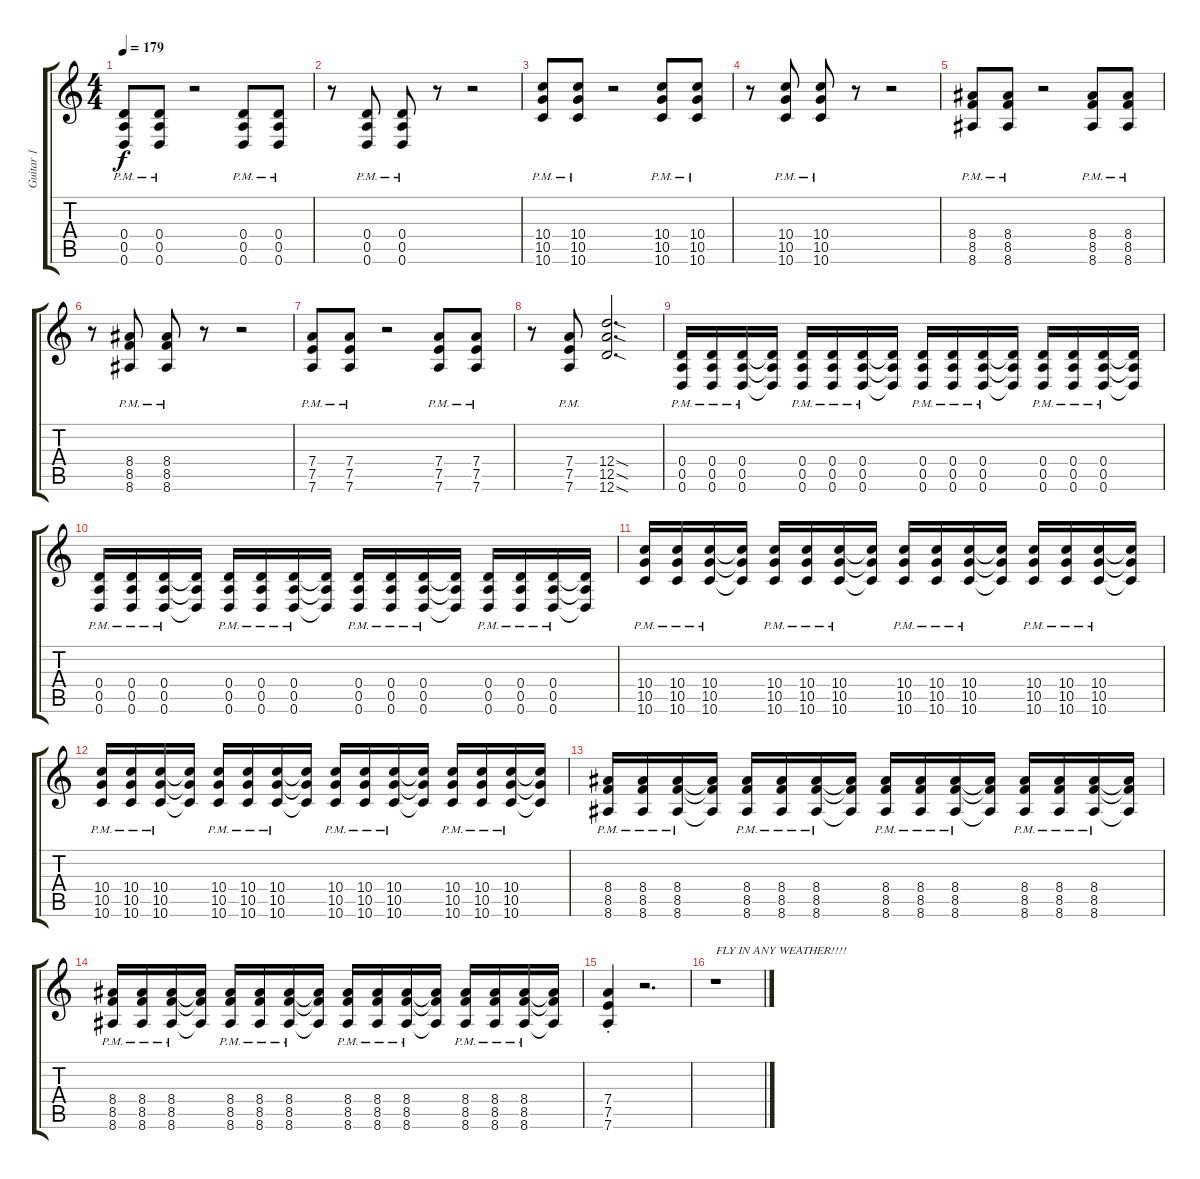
\track ("Guitar 1" "Guitar 1") {instrument distortionguitar}
\staff {score tabs}
\tuning (E4 B3 G3 D3 A2 D2) {hide}
\ts (4 4)
\tempo 179
\clef g2
\ks c
(0.4{pm} 0.5{pm} 0.6{pm}).8{dy f} (0.4{pm} 0.5{pm} 0.6{pm}).8 r.2 (0.4{pm} 0.5{pm} 0.6{pm}).8 (0.4{pm} 0.5{pm} 0.6{pm}).8 |
r.8 (0.4{pm} 0.5{pm} 0.6{pm}).8 (0.4{pm} 0.5{pm} 0.6{pm}).8 r.8 r.2 |
(10.4{pm} 10.5{pm} 10.6{pm}).8 (10.4{pm} 10.5{pm} 10.6{pm}).8 r.2 (10.4{pm} 10.5{pm} 10.6{pm}).8 (10.4{pm} 10.5{pm} 10.6{pm}).8 |
r.8 (10.4{pm} 10.5{pm} 10.6{pm}).8 (10.4{pm} 10.5{pm} 10.6{pm}).8 r.8 r.2 |
(8.4{pm} 8.5{pm} 8.6{pm}).8 (8.4{pm} 8.5{pm} 8.6{pm}).8 r.2 (8.4{pm} 8.5{pm} 8.6{pm}).8 (8.4{pm} 8.5{pm} 8.6{pm}).8 |
r.8 (8.4{pm} 8.5{pm} 8.6{pm}).8 (8.4{pm} 8.5{pm} 8.6{pm}).8 r.8 r.2 |
(7.4{pm} 7.5{pm} 7.6{pm}).8 (7.4{pm} 7.5{pm} 7.6{pm}).8 r.2 (7.4{pm} 7.5{pm} 7.6{pm}).8 (7.4{pm} 7.5{pm} 7.6{pm}).8 |
r.8 (7.4{pm} 7.5{pm} 7.6{pm}).8 (12.4{sod} 12.5{sod} 12.6{sod}).2{d} |
(0.4{pm} 0.5{pm} 0.6{pm}).16 (0.4{pm} 0.5{pm} 0.6{pm}).16 (0.4{pm} 0.5{pm} 0.6{pm}).16 (0.4{t} 0.5{t} 0.6{t}).16 (0.4{pm} 0.5{pm} 0.6{pm}).16 (0.4{pm} 0.5{pm} 0.6{pm}).16 (0.4{pm} 0.5{pm} 0.6{pm}).16 (0.4{t} 0.5{t} 0.6{t}).16 (0.4{pm} 0.5{pm} 0.6{pm}).16 (0.4{pm} 0.5{pm} 0.6{pm}).16 (0.4{pm} 0.5{pm} 0.6{pm}).16 (0.4{t} 0.5{t} 0.6{t}).16 (0.4{pm} 0.5{pm} 0.6{pm}).16 (0.4{pm} 0.5{pm} 0.6{pm}).16 (0.4{pm} 0.5{pm} 0.6{pm}).16 (0.4{t} 0.5{t} 0.6{t}).16 |
(0.4{pm} 0.5{pm} 0.6{pm}).16 (0.4{pm} 0.5{pm} 0.6{pm}).16 (0.4{pm} 0.5{pm} 0.6{pm}).16 (0.4{t} 0.5{t} 0.6{t}).16 (0.4{pm} 0.5{pm} 0.6{pm}).16 (0.4{pm} 0.5{pm} 0.6{pm}).16 (0.4{pm} 0.5{pm} 0.6{pm}).16 (0.4{t} 0.5{t} 0.6{t}).16 (0.4{pm} 0.5{pm} 0.6{pm}).16 (0.4{pm} 0.5{pm} 0.6{pm}).16 (0.4{pm} 0.5{pm} 0.6{pm}).16 (0.4{t} 0.5{t} 0.6{t}).16 (0.4{pm} 0.5{pm} 0.6{pm}).16 (0.4{pm} 0.5{pm} 0.6{pm}).16 (0.4{pm} 0.5{pm} 0.6{pm}).16 (0.4{t} 0.5{t} 0.6{t}).16 |
(10.4{pm} 10.5{pm} 10.6{pm}).16 (10.4{pm} 10.5{pm} 10.6{pm}).16 (10.4{pm} 10.5{pm} 10.6{pm}).16 (10.4{t} 10.5{t} 10.6{t}).16 (10.4{pm} 10.5{pm} 10.6{pm}).16 (10.4{pm} 10.5{pm} 10.6{pm}).16 (10.4{pm} 10.5{pm} 10.6{pm}).16 (10.4{t} 10.5{t} 10.6{t}).16 (10.4{pm} 10.5{pm} 10.6{pm}).16 (10.4{pm} 10.5{pm} 10.6{pm}).16 (10.4{pm} 10.5{pm} 10.6{pm}).16 (10.4{t} 10.5{t} 10.6{t}).16 (10.4{pm} 10.5{pm} 10.6{pm}).16 (10.4{pm} 10.5{pm} 10.6{pm}).16 (10.4{pm} 10.5{pm} 10.6{pm}).16 (10.4{t} 10.5{t} 10.6{t}).16 |
(10.4{pm} 10.5{pm} 10.6{pm}).16 (10.4{pm} 10.5{pm} 10.6{pm}).16 (10.4{pm} 10.5{pm} 10.6{pm}).16 (10.4{t} 10.5{t} 10.6{t}).16 (10.4{pm} 10.5{pm} 10.6{pm}).16 (10.4{pm} 10.5{pm} 10.6{pm}).16 (10.4{pm} 10.5{pm} 10.6{pm}).16 (10.4{t} 10.5{t} 10.6{t}).16 (10.4{pm} 10.5{pm} 10.6{pm}).16 (10.4{pm} 10.5{pm} 10.6{pm}).16 (10.4{pm} 10.5{pm} 10.6{pm}).16 (10.4{t} 10.5{t} 10.6{t}).16 (10.4{pm} 10.5{pm} 10.6{pm}).16 (10.4{pm} 10.5{pm} 10.6{pm}).16 (10.4{pm} 10.5{pm} 10.6{pm}).16 (10.4{t} 10.5{t} 10.6{t}).16 |
(8.4{pm} 8.5{pm} 8.6{pm}).16 (8.4{pm} 8.5{pm} 8.6{pm}).16 (8.4{pm} 8.5{pm} 8.6{pm}).16 (8.4{t} 8.5{t} 8.6{t}).16 (8.4{pm} 8.5{pm} 8.6{pm}).16 (8.4{pm} 8.5{pm} 8.6{pm}).16 (8.4{pm} 8.5{pm} 8.6{pm}).16 (8.4{t} 8.5{t} 8.6{t}).16 (8.4{pm} 8.5{pm} 8.6{pm}).16 (8.4{pm} 8.5{pm} 8.6{pm}).16 (8.4{pm} 8.5{pm} 8.6{pm}).16 (8.4{t} 8.5{t} 8.6{t}).16 (8.4{pm} 8.5{pm} 8.6{pm}).16 (8.4{pm} 8.5{pm} 8.6{pm}).16 (8.4{pm} 8.5{pm} 8.6{pm}).16 (8.4{t} 8.5{t} 8.6{t}).16 |
(8.4{pm} 8.5{pm} 8.6{pm}).16 (8.4{pm} 8.5{pm} 8.6{pm}).16 (8.4{pm} 8.5{pm} 8.6{pm}).16 (8.4{t} 8.5{t} 8.6{t}).16 (8.4{pm} 8.5{pm} 8.6{pm}).16 (8.4{pm} 8.5{pm} 8.6{pm}).16 (8.4{pm} 8.5{pm} 8.6{pm}).16 (8.4{t} 8.5{t} 8.6{t}).16 (8.4{pm} 8.5{pm} 8.6{pm}).16 (8.4{pm} 8.5{pm} 8.6{pm}).16 (8.4{pm} 8.5{pm} 8.6{pm}).16 (8.4{t} 8.5{t} 8.6{t}).16 (8.4{pm} 8.5{pm} 8.6{pm}).16 (8.4{pm} 8.5{pm} 8.6{pm}).16 (8.4{pm} 8.5{pm} 8.6{pm}).16 (8.4{t} 8.5{t} 8.6{t}).16 |
(7.4 7.5 7.6{st}).4 r.2{d} |
r.1{txt "FLY IN ANY WEATHER!!!!"}
